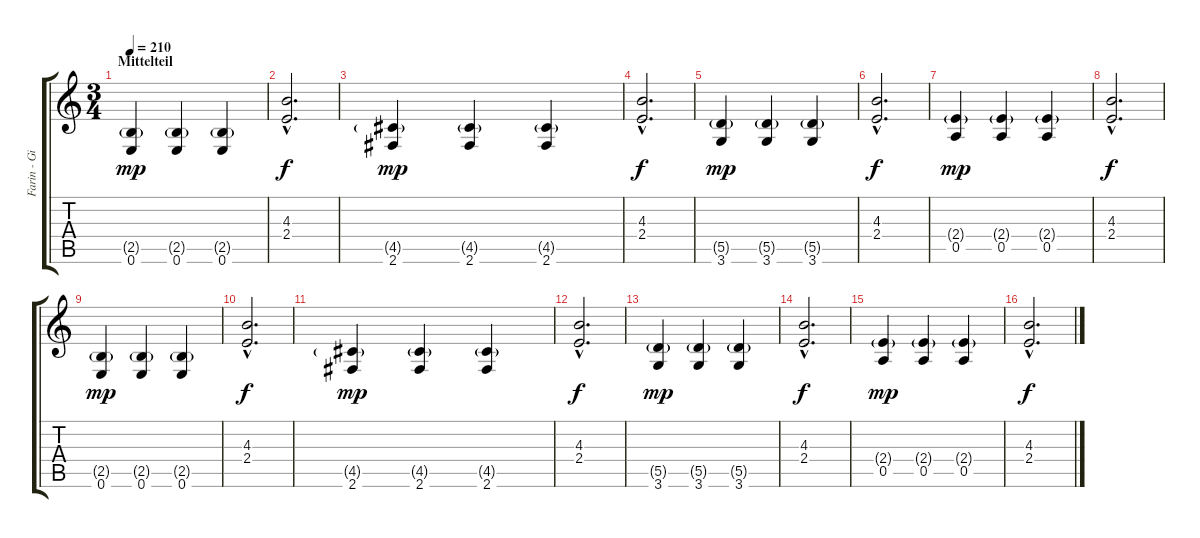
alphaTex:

\track ("Farin - Gitarre" "Farin - Gi") {instrument distortionguitar}
\staff {score tabs}
\tuning (E4 B3 G3 D3 A2 E2) {hide}
\ts (3 4)
\section ("" "Mittelteil")
\tempo 210
\clef g2
\ks c
(2.5{g} 0.6).4{dy mp} (2.5{g} 0.6).4 (2.5{g} 0.6).4 |
(4.3{hac} 2.4{hac}).2{d dy f} |
(4.5{g} 2.6).4{dy mp} (4.5{g} 2.6).4 (4.5{g} 2.6).4 |
(4.3{hac} 2.4{hac}).2{d dy f} |
(5.5{g} 3.6).4{dy mp} (5.5{g} 3.6).4 (5.5{g} 3.6).4 |
(4.3{hac} 2.4{hac}).2{d dy f} |
(2.4{g} 0.5).4{dy mp} (2.4{g} 0.5).4 (2.4{g} 0.5).4 |
(4.3{hac} 2.4{hac}).2{d dy f} |
(2.5{g} 0.6).4{dy mp} (2.5{g} 0.6).4 (2.5{g} 0.6).4 |
(4.3{hac} 2.4{hac}).2{d dy f} |
(4.5{g} 2.6).4{dy mp} (4.5{g} 2.6).4 (4.5{g} 2.6).4 |
(4.3{hac} 2.4{hac}).2{d dy f} |
(5.5{g} 3.6).4{dy mp} (5.5{g} 3.6).4 (5.5{g} 3.6).4 |
(4.3{hac} 2.4{hac}).2{d dy f} |
(2.4{g} 0.5).4{dy mp} (2.4{g} 0.5).4 (2.4{g} 0.5).4 |
(4.3{hac} 2.4{hac}).2{d dy f}
